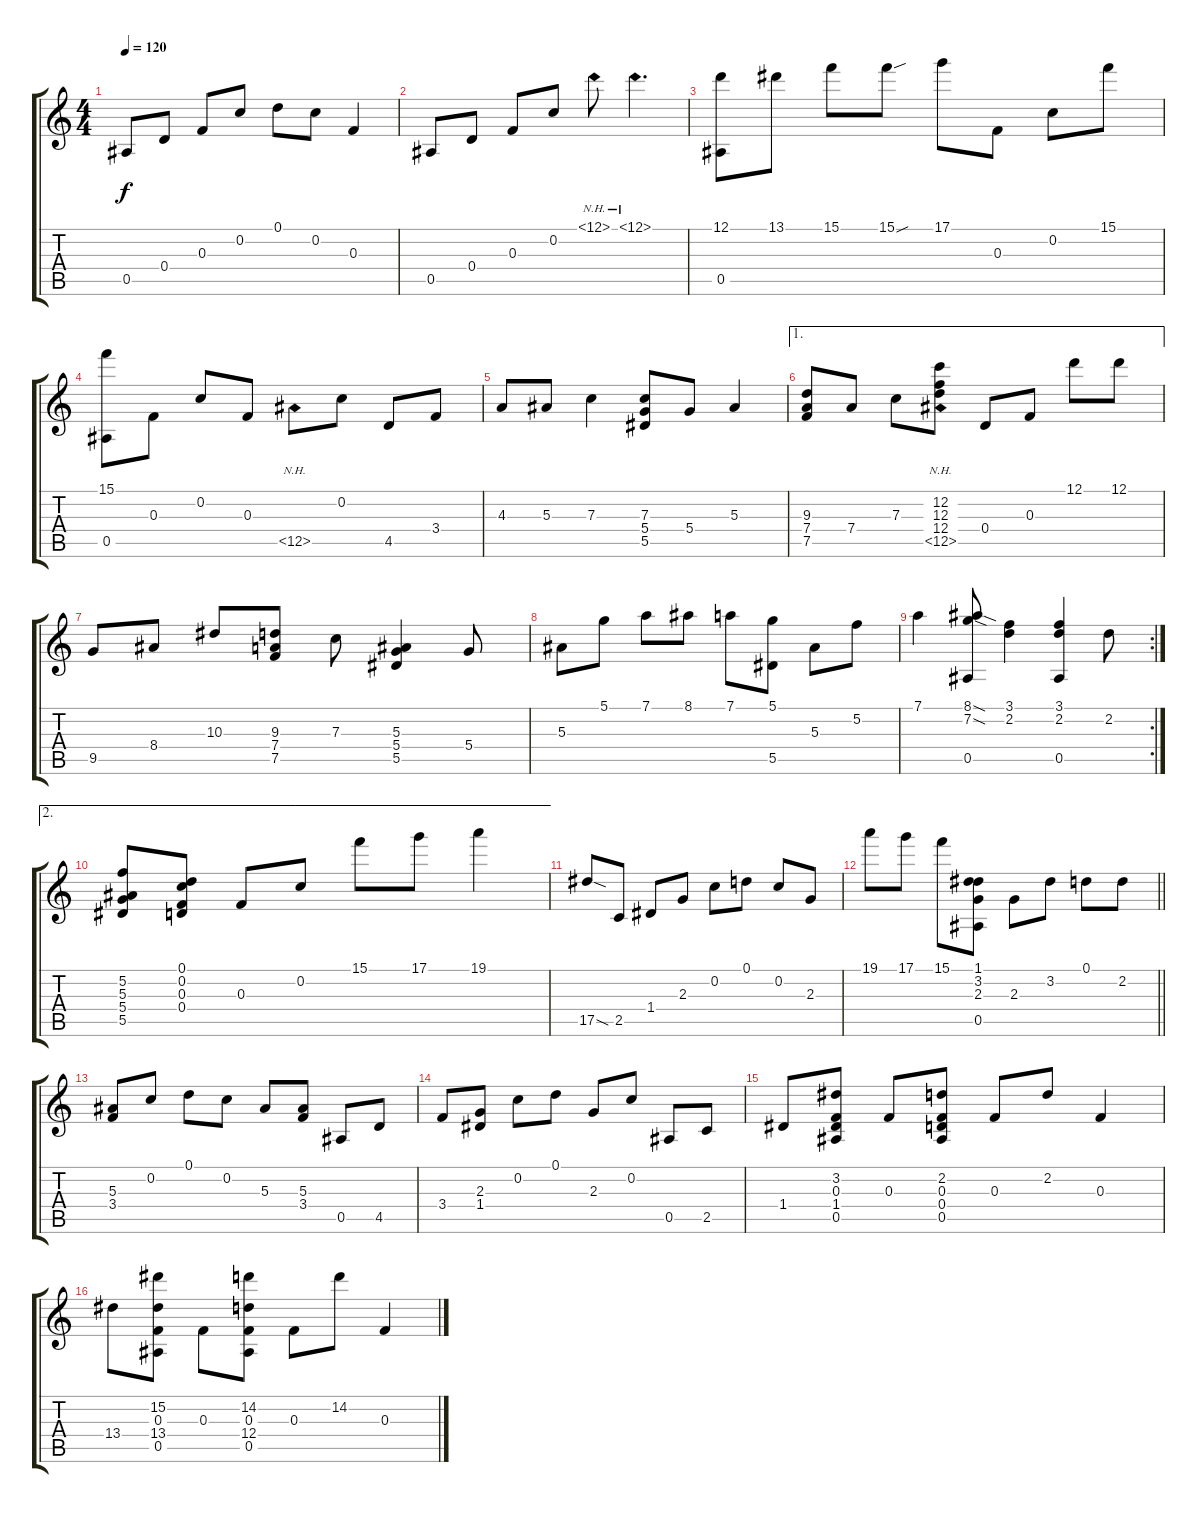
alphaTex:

\track "" {instrument acousticguitarnylon}
\staff {score tabs}
\tuning (D4 C4 F3 D3 Bb2 F2) {hide}
\ts (4 4)
\tempo 120
\clef g2
\ks c
0.5.8{dy f instrument acousticguitarnylon} 0.4.8 0.3.8 0.2.8 0.1.8 0.2.8 0.3.4 |
0.5.8 0.4.8 0.3.8 0.2.8 12.1{nh}.8 12.1{nh}.4{d} |
(12.1 0.5).8 13.1.8 15.1.8 15.1{sou}.8 17.1.8 0.3.8 0.2.8 15.1.8 |
(15.1 0.5).8 0.3.8 0.2.8 0.3.8 12.5{nh}.8 0.2.8 4.5.8 3.4.8 |
4.3.8 5.3.8 7.3.4 (7.3 5.4 5.5).8 5.4.8 5.3.4 |
\ae 1
(9.3 7.4 7.5).8 7.4.8 7.3.8 (12.2 12.3 12.4 12.5{nh}).8 0.4.8 0.3.8 12.1.8 12.1.8 |
9.5.8 8.4.8 10.3.8 (9.3 7.4 7.5).8 7.3.8 (5.3 5.4 5.5).4 5.4.8 |
5.3.8 5.1.8 7.1.8 8.1.8 7.1.8 (5.1 5.5).8 5.3.8 5.2.8 |
\rc 2
7.1.4 (8.1{sod} 7.2{sod} 0.5).8 (3.1 2.2).4 (3.1 2.2 0.5).4 2.2.8 |
\ae 2
(5.2 5.3 5.4 5.5).8 (0.1 0.2 0.3 0.4).8 0.3.8 0.2.8 15.1.8 17.1.8 19.1.4 |
17.5{sod}.8 2.5.8 1.4.8 2.3.8 0.2.8 0.1.8 0.2.8 2.3.8 |
\barLineRight lightlight
19.1.8 17.1.8 15.1.8 (1.1 3.2 2.3 0.5).8 2.3.8 3.2.8 0.1.8 2.2.8 |
(5.3 3.4).8 0.2.8 0.1.8 0.2.8 5.3.8 (5.3 3.4).8 0.5.8 4.5.8 |
3.4.8 (2.3 1.4).8 0.2.8 0.1.8 2.3.8 0.2.8 0.5.8 2.5.8 |
1.4.8 (3.2 0.3 1.4 0.5).8 0.3.8 (2.2 0.3 0.4 0.5).8 0.3.8 2.2.8 0.3.4 |
13.4.8 (15.2 0.3 13.4 0.5).8 0.3.8 (14.2 0.3 12.4 0.5).8 0.3.8 14.2.8 0.3.4
